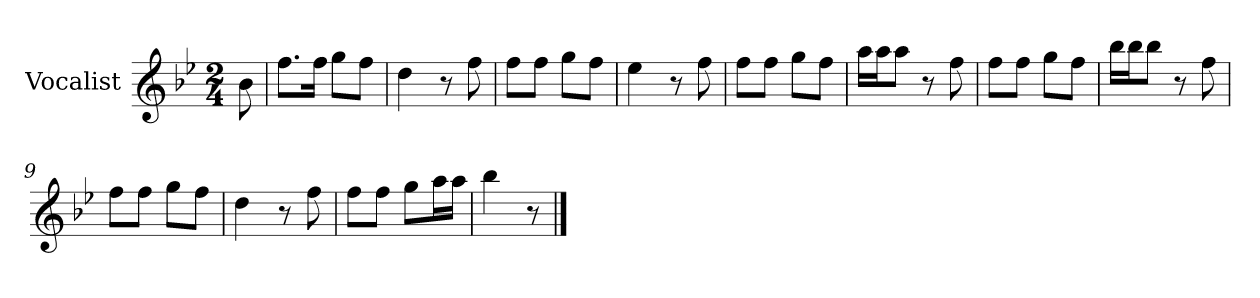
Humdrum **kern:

**kern
*part1
*staff1
*I"Vocalist
*k[b-e-]
*B-:
*M2/4
=
8b-
=1
8.ffL
16ffJk
8ggL
8ffJ
=2
4dd
8r
8ff
=3
8ffL
8ffJ
8ggL
8ffJ
=4
4ee-
8r
8ff
=5
8ffL
8ffJ
8ggL
8ffJ
=6
16aaLL
16aaJ
8aaJ
8r
8ff
=7
8ffL
8ffJ
8ggL
8ffJ
=8
16bb-LL
16bb-J
8bb-J
8r
8ff
=9
8ffL
8ffJ
8ggL
8ffJ
=10
4dd
8r
8ff
=11
8ffL
8ffJ
8ggL
16aaL
16aaJJ
=12
4bb-
8r
==
*-
